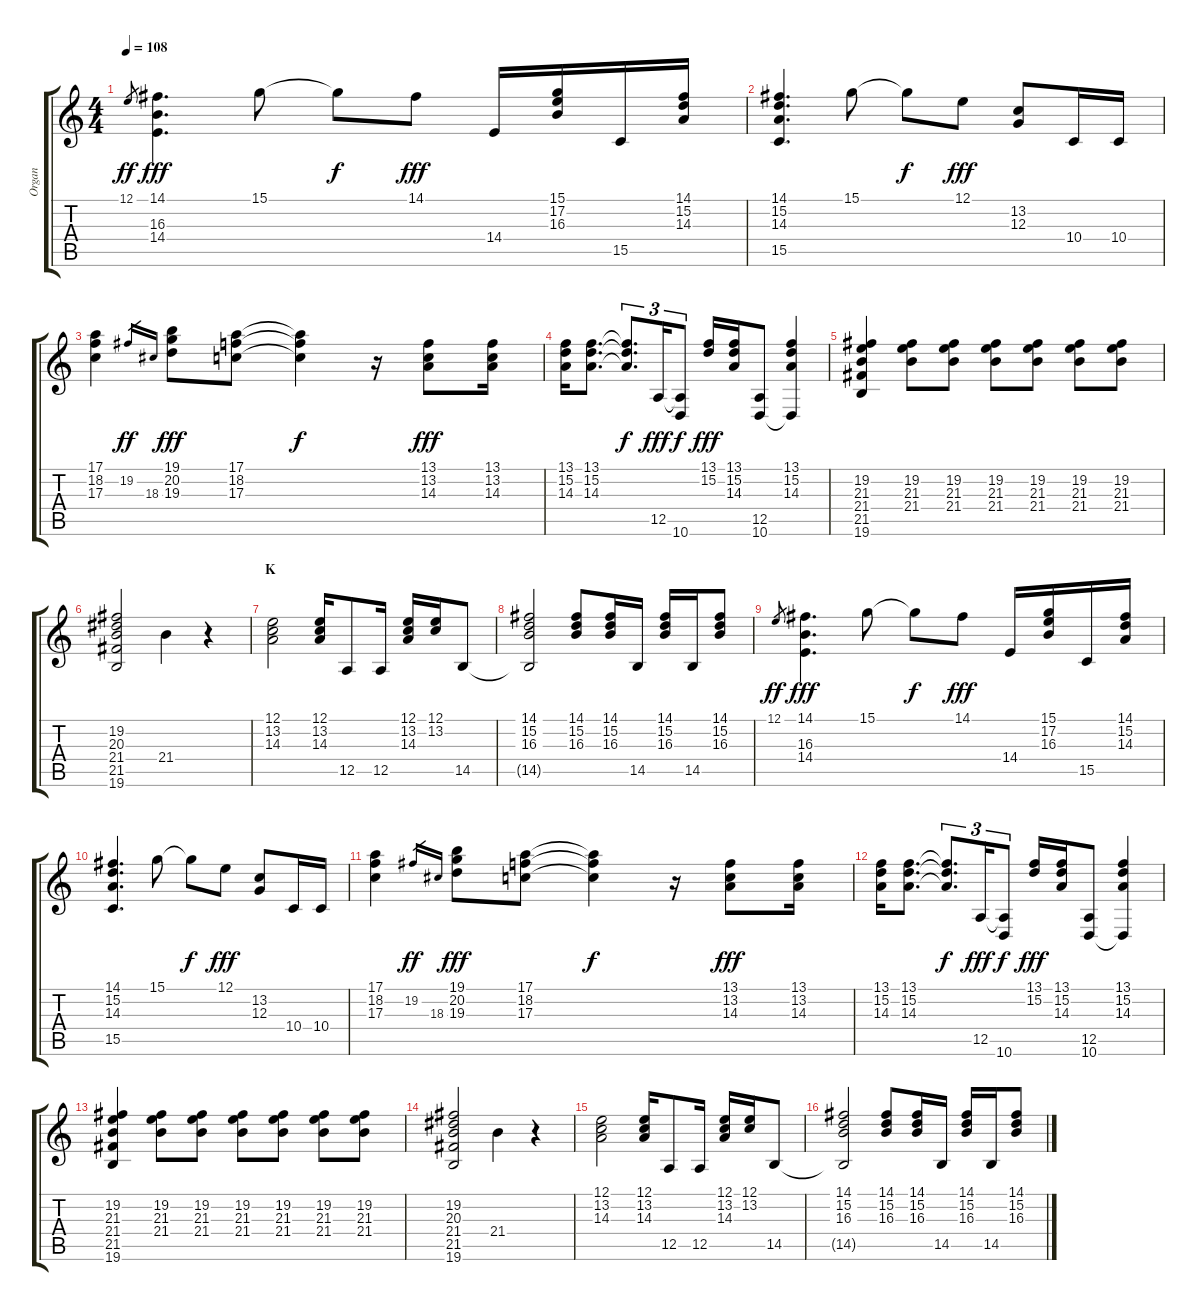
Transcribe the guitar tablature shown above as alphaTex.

\track ("Organ" "Organ") {instrument rockorgan}
\staff {score tabs}
\tuning (E4 B3 G3 D3 A2 E2) {hide}
\ts (4 4)
\tempo 108
\clef g2
\ks c
12.1.8{gr dy ff} (14.1 16.3 14.4).4{d dy fff} 15.1.8 15.1{t}.8{dy f} 14.1.8{dy fff} 14.4.16 (15.1 17.2 16.3).16 15.5.16 (14.1 15.2 14.3).16 |
(14.1 15.2 14.3 15.5).4{d} 15.1.8 15.1{t}.8{dy f} 12.1.8{dy fff} (13.2 12.3).8 10.4.16 10.4.16 |
(17.1 18.2 17.3).4 19.2.16{gr dy ff} 18.3.16{gr} (19.1 20.2 19.3).8{dy fff} (17.1 18.2 17.3).8 (17.1{t} 18.2{t} 17.3{t}).4{dy f} r.16 (13.1 13.2 14.3).8{dy fff} (13.1 13.2 14.3).16 |
(13.1 15.2 14.3).16 (13.1 15.2 14.3).8{d} (13.1{t} 15.2{t} 14.3{t}).8{d tu (3 2) dy f} 12.5.16{tu (3 2) dy fff} (12.5{t} 10.6).8{tu (3 2) dy f} (13.1 15.2).16{dy fff} (13.1 15.2 14.3).16 (12.5 10.6).8 (13.1 15.2 14.3 10.6{t}).4 |
(19.2 21.3 21.4 21.5 19.6).4 (19.2 21.3 21.4).8 (19.2 21.3 21.4).8 (19.2 21.3 21.4).8 (19.2 21.3 21.4).8 (19.2 21.3 21.4).8 (19.2 21.3 21.4).8 |
(19.2 20.3 21.4 21.5 19.6).2 21.4.4 r.4 |
\section ("" "K")
(12.1 13.2 14.3).2 (12.1 13.2 14.3).16 12.5.8 12.5.16 (12.1 13.2 14.3).16 (12.1 13.2).16 14.5.8 |
(14.1 15.2 16.3 14.5{t}).2 (14.1 15.2 16.3).8 (14.1 15.2 16.3).16 14.5.16 (14.1 15.2 16.3).16 14.5.16 (14.1 15.2 16.3).8 |
12.1.8{gr dy ff} (14.1 16.3 14.4).4{d dy fff} 15.1.8 15.1{t}.8{dy f} 14.1.8{dy fff} 14.4.16 (15.1 17.2 16.3).16 15.5.16 (14.1 15.2 14.3).16 |
(14.1 15.2 14.3 15.5).4{d} 15.1.8 15.1{t}.8{dy f} 12.1.8{dy fff} (13.2 12.3).8 10.4.16 10.4.16 |
(17.1 18.2 17.3).4 19.2.16{gr dy ff} 18.3.16{gr} (19.1 20.2 19.3).8{dy fff} (17.1 18.2 17.3).8 (17.1{t} 18.2{t} 17.3{t}).4{dy f} r.16 (13.1 13.2 14.3).8{dy fff} (13.1 13.2 14.3).16 |
(13.1 15.2 14.3).16 (13.1 15.2 14.3).8{d} (13.1{t} 15.2{t} 14.3{t}).8{d tu (3 2) dy f} 12.5.16{tu (3 2) dy fff} (12.5{t} 10.6).8{tu (3 2) dy f} (13.1 15.2).16{dy fff} (13.1 15.2 14.3).16 (12.5 10.6).8 (13.1 15.2 14.3 10.6{t}).4 |
(19.2 21.3 21.4 21.5 19.6).4 (19.2 21.3 21.4).8 (19.2 21.3 21.4).8 (19.2 21.3 21.4).8 (19.2 21.3 21.4).8 (19.2 21.3 21.4).8 (19.2 21.3 21.4).8 |
(19.2 20.3 21.4 21.5 19.6).2 21.4.4 r.4 |
(12.1 13.2 14.3).2 (12.1 13.2 14.3).16 12.5.8 12.5.16 (12.1 13.2 14.3).16 (12.1 13.2).16 14.5.8 |
(14.1 15.2 16.3 14.5{t}).2 (14.1 15.2 16.3).8 (14.1 15.2 16.3).16 14.5.16 (14.1 15.2 16.3).16 14.5.16 (14.1 15.2 16.3).8
